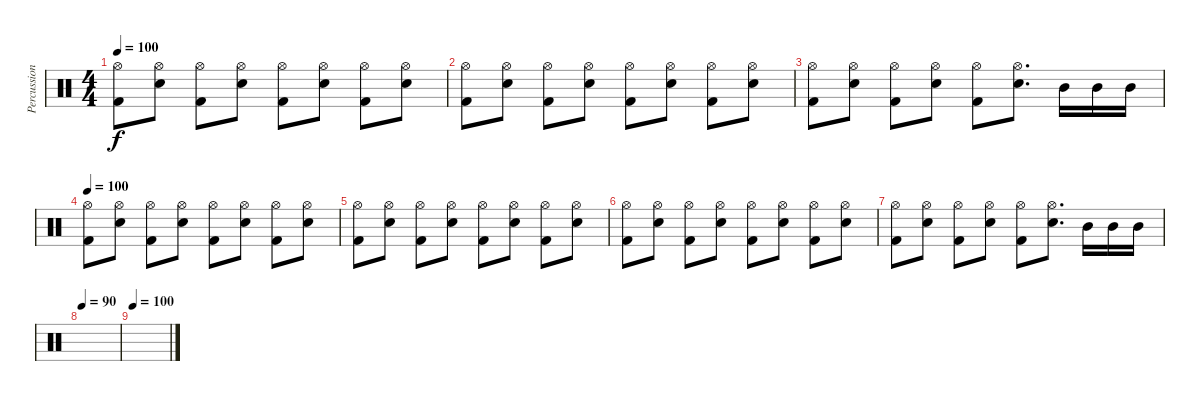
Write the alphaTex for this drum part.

\track ("Percussions" "Percussion") {instrument percussion}
\staff {score}
\articulation defaults
\ts (4 4)
\tempo 100
\clef neutral
\ks c
("Kick (hit) 2" "Hi-Hat (open)").8{dy f} ("Snare (hit) 2" "Hi-Hat (open)").8 ("Kick (hit) 2" "Hi-Hat (open)").8 ("Snare (hit) 2" "Hi-Hat (open)").8 ("Kick (hit) 2" "Hi-Hat (open)").8 ("Snare (hit) 2" "Hi-Hat (open)").8 ("Kick (hit) 2" "Hi-Hat (open)").8 ("Snare (hit) 2" "Hi-Hat (open)").8 |
("Kick (hit) 2" "Hi-Hat (open)").8 ("Snare (hit) 2" "Hi-Hat (open)").8 ("Kick (hit) 2" "Hi-Hat (open)").8 ("Snare (hit) 2" "Hi-Hat (open)").8 ("Kick (hit) 2" "Hi-Hat (open)").8 ("Snare (hit) 2" "Hi-Hat (open)").8 ("Kick (hit) 2" "Hi-Hat (open)").8 ("Snare (hit) 2" "Hi-Hat (open)").8 |
("Kick (hit) 2" "Hi-Hat (open)").8 ("Snare (hit) 2" "Hi-Hat (open)").8 ("Kick (hit) 2" "Hi-Hat (open)").8 ("Snare (hit) 2" "Hi-Hat (open)").8 ("Kick (hit) 2" "Hi-Hat (open)").8 ("Snare (hit) 2" "Hi-Hat (open)").8{d} "Mid Tom (hit)".16 "Mid Tom (hit)".16 "Mid Tom (hit)".16 |
\tempo 100
("Kick (hit) 2" "Hi-Hat (open)").8 ("Snare (hit) 2" "Hi-Hat (open)").8 ("Kick (hit) 2" "Hi-Hat (open)").8 ("Snare (hit) 2" "Hi-Hat (open)").8 ("Kick (hit) 2" "Hi-Hat (open)").8 ("Snare (hit) 2" "Hi-Hat (open)").8 ("Kick (hit) 2" "Hi-Hat (open)").8 ("Snare (hit) 2" "Hi-Hat (open)").8 |
("Kick (hit) 2" "Hi-Hat (open)").8 ("Snare (hit) 2" "Hi-Hat (open)").8 ("Kick (hit) 2" "Hi-Hat (open)").8 ("Snare (hit) 2" "Hi-Hat (open)").8 ("Kick (hit) 2" "Hi-Hat (open)").8 ("Snare (hit) 2" "Hi-Hat (open)").8 ("Kick (hit) 2" "Hi-Hat (open)").8 ("Snare (hit) 2" "Hi-Hat (open)").8 |
("Kick (hit) 2" "Hi-Hat (open)").8 ("Snare (hit) 2" "Hi-Hat (open)").8 ("Kick (hit) 2" "Hi-Hat (open)").8 ("Snare (hit) 2" "Hi-Hat (open)").8 ("Kick (hit) 2" "Hi-Hat (open)").8 ("Snare (hit) 2" "Hi-Hat (open)").8 ("Kick (hit) 2" "Hi-Hat (open)").8 ("Snare (hit) 2" "Hi-Hat (open)").8 |
("Kick (hit) 2" "Hi-Hat (open)").8 ("Snare (hit) 2" "Hi-Hat (open)").8 ("Kick (hit) 2" "Hi-Hat (open)").8 ("Snare (hit) 2" "Hi-Hat (open)").8 ("Kick (hit) 2" "Hi-Hat (open)").8 ("Snare (hit) 2" "Hi-Hat (open)").8{d} "Mid Tom (hit)".16 "Mid Tom (hit)".16 "Mid Tom (hit)".16 |
\tempo 90
|
\tempo 100
